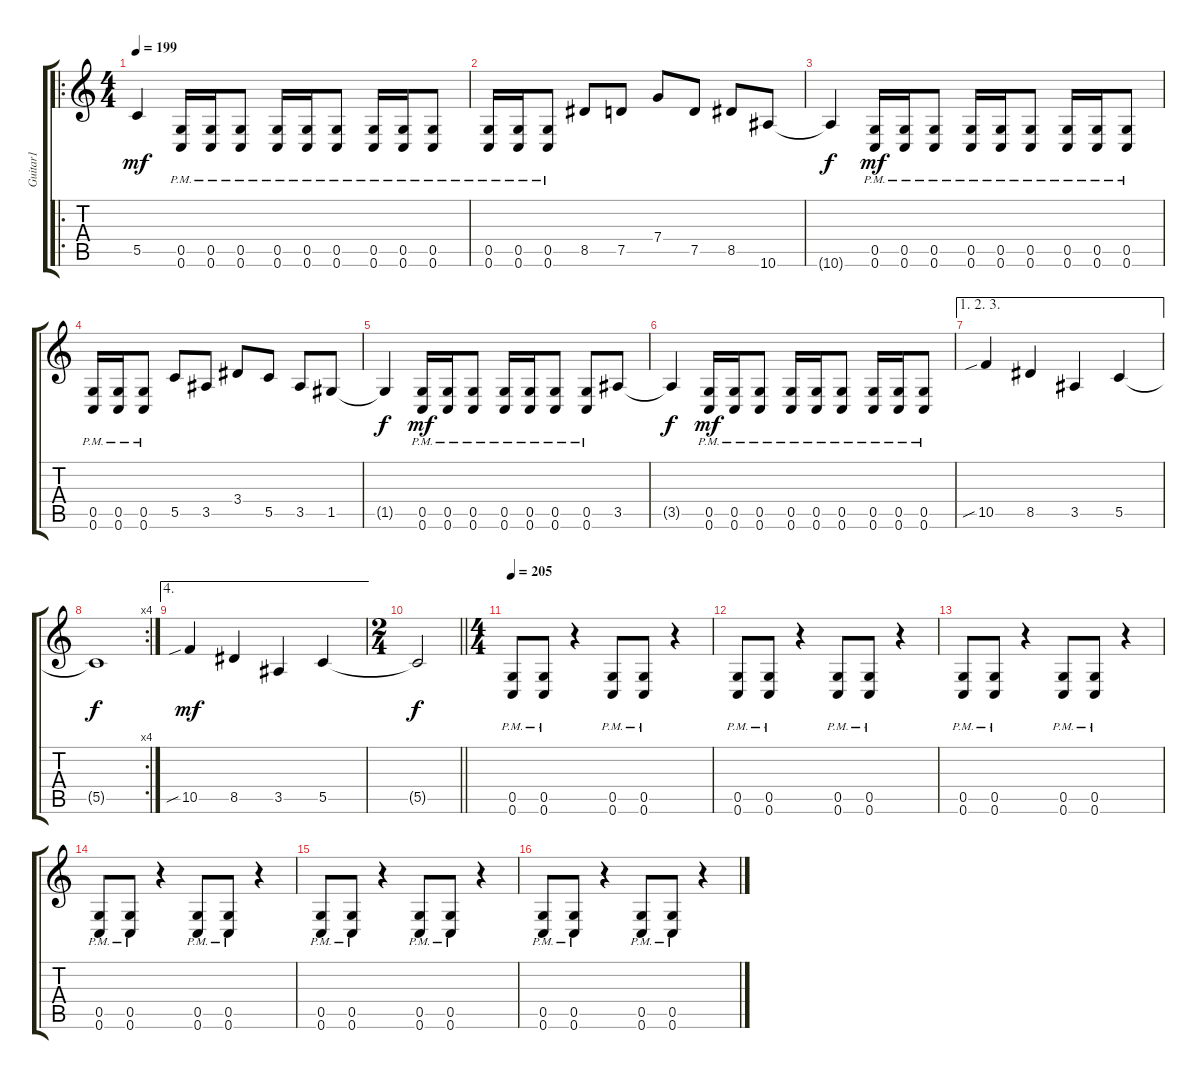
\track ("Guitar1" "Guitar1") {instrument distortionguitar}
\staff {score tabs}
\tuning (D4 A3 F3 C3 G2 C2) {hide}
\ro
\ts (4 4)
\tempo 199
\clef g2
\ks c
5.5.4{dy mf} (0.5{pm} 0.6{pm}).16 (0.5{pm} 0.6{pm}).16 (0.5{pm} 0.6{pm}).8 (0.5{pm} 0.6{pm}).16 (0.5{pm} 0.6{pm}).16 (0.5{pm} 0.6{pm}).8 (0.5{pm} 0.6{pm}).16 (0.5{pm} 0.6{pm}).16 (0.5{pm} 0.6{pm}).8 |
(0.5{pm} 0.6{pm}).16 (0.5{pm} 0.6{pm}).16 (0.5{pm} 0.6{pm}).8 8.5.8 7.5.8 7.4.8 7.5.8 8.5.8 10.6.8 |
10.6{t}.4{dy f} (0.5{pm} 0.6{pm}).16{dy mf} (0.5{pm} 0.6{pm}).16 (0.5{pm} 0.6{pm}).8 (0.5{pm} 0.6{pm}).16 (0.5{pm} 0.6{pm}).16 (0.5{pm} 0.6{pm}).8 (0.5{pm} 0.6{pm}).16 (0.5{pm} 0.6{pm}).16 (0.5{pm} 0.6{pm}).8 |
(0.5{pm} 0.6{pm}).16 (0.5{pm} 0.6{pm}).16 (0.5{pm} 0.6{pm}).8 5.5.8 3.5.8 3.4.8 5.5.8 3.5.8 1.5.8 |
1.5{t}.4{dy f} (0.5{pm} 0.6{pm}).16{dy mf} (0.5{pm} 0.6{pm}).16 (0.5{pm} 0.6{pm}).8 (0.5{pm} 0.6{pm}).16 (0.5{pm} 0.6{pm}).16 (0.5{pm} 0.6{pm}).8 (0.5{pm} 0.6{pm}).8 3.5.8 |
3.5{t}.4{dy f} (0.5{pm} 0.6{pm}).16{dy mf} (0.5{pm} 0.6{pm}).16 (0.5{pm} 0.6{pm}).8 (0.5{pm} 0.6{pm}).16 (0.5{pm} 0.6{pm}).16 (0.5{pm} 0.6{pm}).8 (0.5{pm} 0.6{pm}).16 (0.5{pm} 0.6{pm}).16 (0.5{pm} 0.6{pm}).8 |
\ae (1 2 3)
10.5{sib}.4 8.5.4 3.5.4 5.5.4 |
\rc 4
5.5{t}.1{dy f} |
\ae 4
10.5{sib}.4{dy mf} 8.5.4 3.5.4 5.5.4 |
\ts (2 4)
\barLineRight lightlight
5.5{t}.2{dy f} |
\ts (4 4)
\tempo 205
(0.5{pm} 0.6{pm}).8 (0.5{pm} 0.6{pm}).8 r.4 (0.5{pm} 0.6{pm}).8 (0.5{pm} 0.6{pm}).8 r.4 |
(0.5{pm} 0.6{pm}).8 (0.5{pm} 0.6{pm}).8 r.4 (0.5{pm} 0.6{pm}).8 (0.5{pm} 0.6{pm}).8 r.4 |
(0.5{pm} 0.6{pm}).8 (0.5{pm} 0.6{pm}).8 r.4 (0.5{pm} 0.6{pm}).8 (0.5{pm} 0.6{pm}).8 r.4 |
(0.5{pm} 0.6{pm}).8 (0.5{pm} 0.6{pm}).8 r.4 (0.5{pm} 0.6{pm}).8 (0.5{pm} 0.6{pm}).8 r.4 |
(0.5{pm} 0.6{pm}).8 (0.5{pm} 0.6{pm}).8 r.4 (0.5{pm} 0.6{pm}).8 (0.5{pm} 0.6{pm}).8 r.4 |
(0.5{pm} 0.6{pm}).8 (0.5{pm} 0.6{pm}).8 r.4 (0.5{pm} 0.6{pm}).8 (0.5{pm} 0.6{pm}).8 r.4
